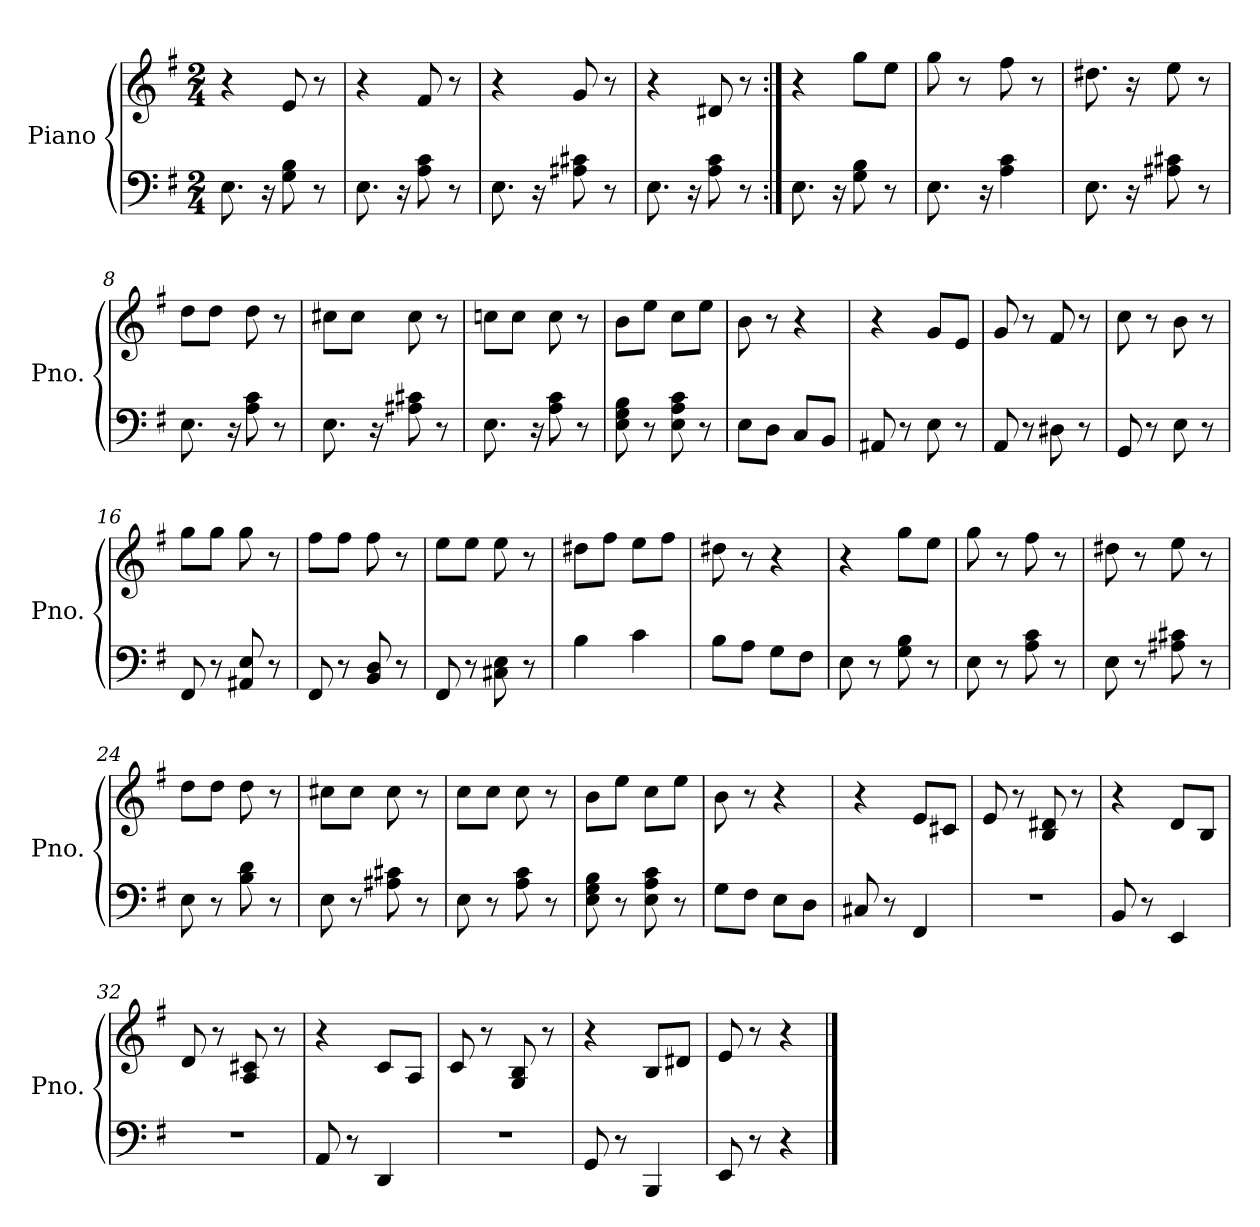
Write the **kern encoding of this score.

**kern	**kern
*part1	*part1
*staff2	*staff1
*I"Piano	*
*I'Pno.	*
*clefF4	*clefG2
*k[f#]	*k[f#]
*M2/4	*M2/4
=1	=1
8.E\	4r
16r	.
8G\ 8B\	8e/
8r	8r
=2	=2
8.E\	4r
16r	.
8A\ 8c\	8f#/
8r	8r
=3	=3
8.E\	4r
16r	.
8A#X\ 8c#X\	8g/
8r	8r
=4	=4
8.E\	4r
16r	.
8A\ 8c\	8d#X/
8r	8r
=5:|!	=5:|!
8.E\	4r
16r	.
8G\ 8B\	8gg\L
8r	8ee\J
=6	=6
8.E\	8gg\
.	8r
16r	.
4A\ 4c\	8ff#\
.	8r
=7	=7
8.E\	8.dd#X\
16r	16r
8A#X\ 8c#X\	8ee\
8r	8r
=8	=8
8.E\	8dd\L
.	8dd\J
16r	.
8A\ 8c\	8dd\
8r	8r
=9	=9
8.E\	8cc#X\L
.	8cc#\J
16r	.
8A#X\ 8c#X\	8cc#\
8r	8r
=10	=10
8.E\	8ccn\L
.	8cc\J
16r	.
8A\ 8c\	8cc\
8r	8r
=11	=11
8E\ 8G\ 8B\	8b\L
8r	8ee\J
8E\ 8A\ 8c\	8cc\L
8r	8ee\J
=12	=12
8E\L	8b\
8D\J	8r
8C/L	4r
8BB/J	.
=13	=13
8AA#X/	4r
8r	.
8E\	8g/L
8r	8e/J
=14	=14
8AA/	8g/
8r	8r
8D#X\	8f#/
8r	8r
=15	=15
8GG/	8cc\
8r	8r
8E\	8b\
8r	8r
=16	=16
8FF#/	8gg\L
8r	8gg\J
8AA#X/ 8E/	8gg\
8r	8r
=17	=17
8FF#/	8ff#\L
8r	8ff#\J
8BB/ 8D/	8ff#\
8r	8r
=18	=18
8FF#/	8ee\L
8r	8ee\J
8C#X\ 8E\	8ee\
8r	8r
=19	=19
4B\	8dd#X\L
.	8ff#\J
4c\	8ee\L
.	8ff#\J
=20	=20
8B\L	8dd#X\
8A\J	8r
8G\L	4r
8F#\J	.
=21	=21
8E\	4r
8r	.
8G\ 8B\	8gg\L
8r	8ee\J
=22	=22
8E\	8gg\
8r	8r
8A\ 8c\	8ff#\
8r	8r
=23	=23
8E\	8dd#X\
8r	8r
8A#X\ 8c#X\	8ee\
8r	8r
=24	=24
8E\	8dd\L
8r	8dd\J
8B\ 8d\	8dd\
8r	8r
=25	=25
8E\	8cc#X\L
8r	8cc#\J
8A#X\ 8c#X\	8cc#\
8r	8r
=26	=26
8E\	8cc\L
8r	8cc\J
8A\ 8c\	8cc\
8r	8r
=27	=27
8E\ 8G\ 8B\	8b\L
8r	8ee\J
8E\ 8A\ 8c\	8cc\L
8r	8ee\J
=28	=28
8G\L	8b\
8F#\J	8r
8E\L	4r
8D\J	.
=29	=29
8C#X/	4r
8r	.
4FF#/	8e/L
.	8c#X/J
=30	=30
2r	8e/
.	8r
.	8B/ 8d#X/
.	8r
=31	=31
8BB/	4r
8r	.
4EE/	8d/L
.	8B/J
=32	=32
2r	8d/
.	8r
.	8A/ 8c#X/
.	8r
=33	=33
8AA/	4r
8r	.
4DD/	8c/L
.	8A/J
=34	=34
2r	8c/
.	8r
.	8G/ 8B/
.	8r
=35	=35
8GG/	4r
8r	.
4BBB/	8B/L
.	8d#X/J
=36	=36
8EE/	8e/
8r	8r
4r	4r
==	==
*-	*-
